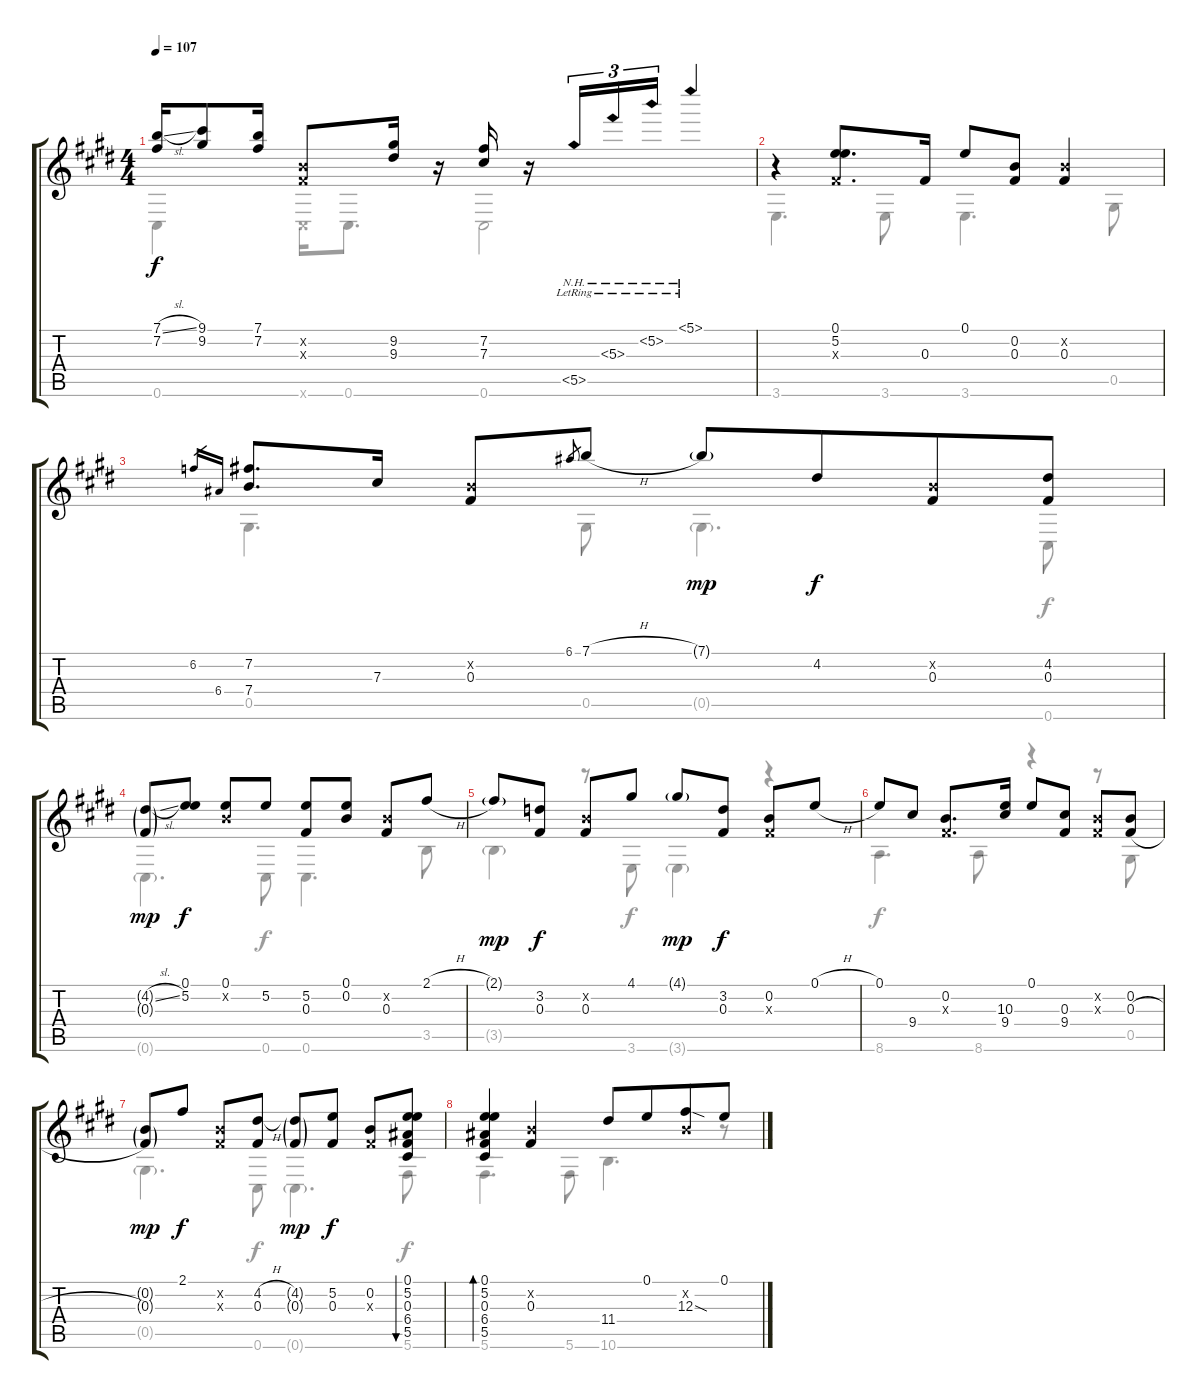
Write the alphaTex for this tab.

\track "" {instrument acousticguitarsteel}
\staff {score tabs}
\tuning (E4 B3 Gb3 E3 Ab2 Db2) {hide}
\voice
\ts (4 4)
\tempo 107
\clef g2
\ks e
(7.1{sl} 7.2).16{dy f} (9.1 9.2).8 (7.1 7.2).16 (0.2{x} 0.3{x}).8 (9.2 9.3).16 r.16 (7.2 7.3).16 r.16 5.5{nh lr}.16{tu (3 2)} 5.3{nh lr}.16{tu (3 2)} 5.2{nh lr}.16{tu (3 2)} 5.1{nh lr}.4 |
r.4 (0.1 5.2 0.3{x}).8{d} 0.3.16 0.1.8 (0.2 0.3).8 (0.2{x} 0.3).4 |
6.2.16{gr} 6.4.16{gr} (7.2 7.4).8{d} 7.3.16 (0.2{x} 0.3).8 6.1.8{gr} 7.1{h}.8 7.1{g}.8{dy mp} 4.2.8{dy f beam merge} (0.2{x} 0.3).8 (4.2 0.3).8 |
(4.2{sl g} 0.3{g}).8{dy mp} (0.1 5.2).8{dy f} (0.1 0.2{x}).8 5.2.8 (5.2 0.3).8 (0.1 0.2).8 (0.2{x} 0.3).8 2.1{h}.8 |
2.1{g}.8{dy mp} (3.2 0.3).8{dy f} (0.2{x} 0.3).8 4.1.8 4.1{g}.8{dy mp} (3.2 0.3).8{dy f} (0.2 0.3{x}).8 0.1{h}.8 |
0.1.8 9.4.8 (0.2 0.3{x}).8{d} (10.3 9.4).16 0.1.8 (0.3 9.4).8 (0.2{x} 0.3{x}).8 (0.2 0.3{h}).8 |
(0.2{g} 0.3{g}).8{dy mp} 2.1.8{dy f} (0.2{x} 0.3{x}).8 (4.2{h} 0.3).8 (4.2{g} 0.3{g}).8{dy mp} (5.2 0.3).8{dy f} (0.2 0.3{x}).8 (0.1 5.2 0.3 6.4 5.5).8{bu 60} |
(0.1 5.2 0.3 6.4 5.5).4{bd 60} (0.2{x} 0.3).4 11.4.8 0.1.8{beam merge} (0.2{x} 12.3{sod}).8 0.1{h}.8
\voice
\clef g2
\ottava regular
\simile none
\ks e
0.6.4{dy f} 0.6{x}.16 0.6.8{d} 0.6.2 |
3.6.4{d} 3.6.8 3.6.4{d} 0.5.8 |
0.5.4{d} 0.5.8 0.5{g}.4{d dy mp} 0.6.8{dy f} |
0.6{g}.4{d dy mp} 0.6.8{dy f} 0.6.4{d} 3.5.8 |
3.5{g}.4{dy mp} r.8 3.6.8{dy f} 3.6{g}.4{dy mp} r.4 |
8.6.4{d dy f} 8.6.8 r.4 r.8 0.5.8 |
0.5{g}.4{d dy mp} 0.6.8{dy f} 0.6{g}.4{d dy mp} 5.6.8{dy f} |
5.6.4{d} 5.6.8 10.6.4{d} r.8
